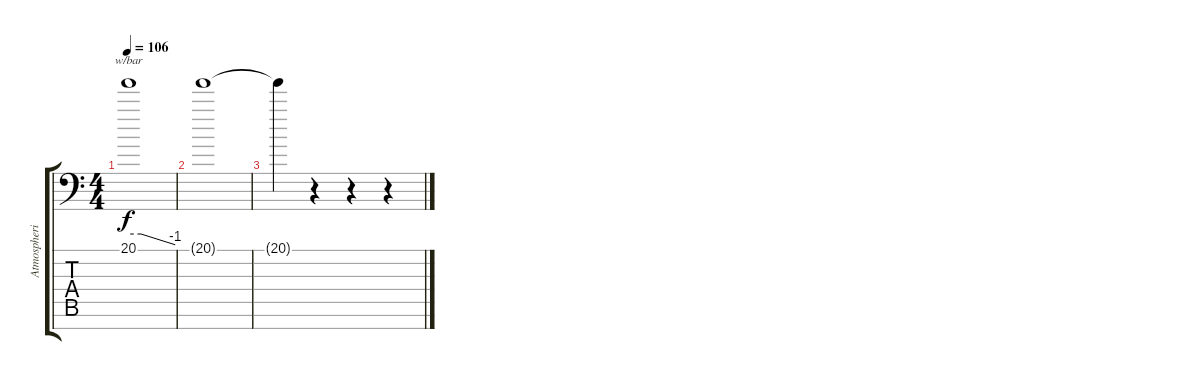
\track ("Atmospherics 1" "Atmospheri") {instrument distortionguitar}
\staff {score tabs}
\tuning (B3 Gb3 D3 A2 E2 A1 E1) {hide}
\ts (4 4)
\tempo 106
\clef f4
\ks c
20.1.1{tbe (custom default 0 0 16 0 60 -4) dy f volume 3 instrument pad2warm} |
20.1{t}.1 |
20.1{t}.4 r.4 r.4 r.4{volume 13}
